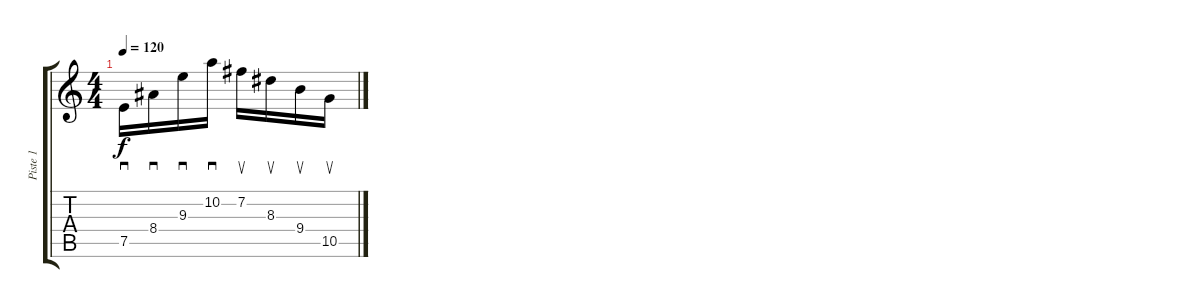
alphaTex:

\track ("Piste 1" "Piste 1") {instrument acousticguitarnylon}
\staff {score tabs}
\tuning (E4 B3 G3 D3 A2 E2) {hide}
\ts (4 4)
\tempo 120
\clef g2
\ks c
7.5.16{sd dy f instrument acousticguitarnylon} 8.4.16{sd} 9.3.16{sd} 10.2.16{sd} 7.2.16{su} 8.3.16{su} 9.4.16{su} 10.5.16{su}
